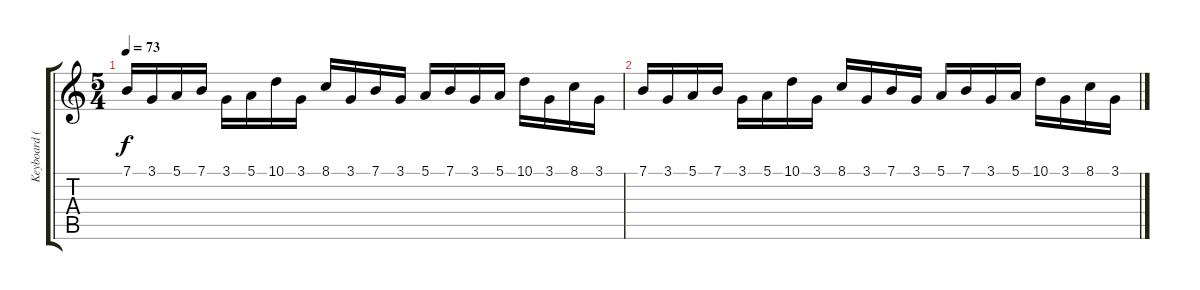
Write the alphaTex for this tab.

\track ("Keyboard (Mark Kelly)" "Keyboard (") {instrument synthstrings1}
\staff {score tabs}
\tuning (E4 B3 G3 D3 A2 E2) {hide}
\ts (5 4)
\tempo 73
\clef g2
\ks c
7.1.16{dy f} 3.1.16 5.1.16 7.1.16 3.1.16 5.1.16 10.1.16 3.1.16 8.1.16 3.1.16 7.1.16 3.1.16 5.1.16 7.1.16 3.1.16 5.1.16 10.1.16 3.1.16 8.1.16 3.1.16 |
7.1.16 3.1.16 5.1.16 7.1.16 3.1.16 5.1.16 10.1.16 3.1.16 8.1.16 3.1.16 7.1.16 3.1.16 5.1.16 7.1.16 3.1.16 5.1.16 10.1.16 3.1.16 8.1.16 3.1.16
